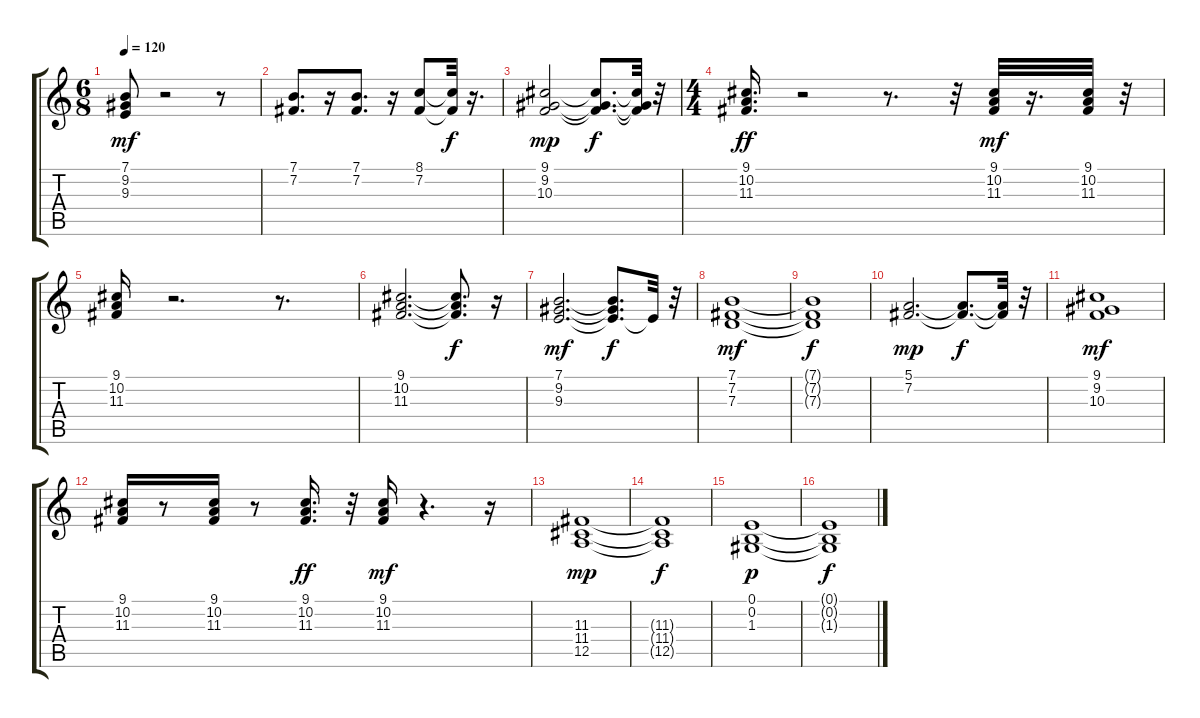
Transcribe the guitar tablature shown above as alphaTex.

\track "" {instrument synthstrings1}
\staff {score tabs}
\tuning (E4 B3 G3 D3 A2 E2) {hide}
\ts (6 8)
\tempo 120
\clef g2
\ks c
(7.1 9.2 9.3).8{dy mf} r.2 r.8 |
(7.1 7.2).8{d} r.16 (7.1 7.2).8{d} r.16 (8.1 7.2).8 (8.1{t} 7.2{t}).32{dy f} r.16{d} |
(9.1 9.2 10.3).2{dy mp} (9.1{t} 9.2{t} 10.3{t}).8{d dy f} (9.1{t} 9.2{t} 10.3{t}).32 r.32 |
\ts (4 4)
(9.1 10.2 11.3).16{d dy ff} r.2 r.8{d} r.32 (9.1 10.2 11.3).32{dy mf} r.16{d} (9.1 10.2 11.3).32 r.32 |
(9.1 10.2 11.3).16 r.2{d} r.8{d} |
(9.1 10.2 11.3).2{d} (9.1{t} 10.2{t} 11.3{t}).8{d dy f} r.16 |
(7.1 9.2 9.3).2{d dy mf} (7.1{t} 9.2{t} 9.3{t}).8{d dy f} 9.3{t}.32 r.32 |
(7.1 7.2 7.3).1{dy mf} |
(7.1{t} 7.2{t} 7.3{t}).1{dy f} |
(5.1 7.2).2{d dy mp} (5.1{t} 7.2{t}).8{d dy f} (5.1{t} 7.2{t}).32 r.32 |
(9.1 9.2 10.3).1{dy mf} |
(9.1 10.2 11.3).16 r.8 (9.1 10.2 11.3).16 r.8 (9.1 10.2 11.3).16{d dy ff} r.32 (9.1 10.2 11.3).16{dy mf} r.4{d} r.16 |
(11.3 11.4 12.5).1{dy mp} |
(11.3{t} 11.4{t} 12.5{t}).1{dy f} |
(0.1 0.2 1.3).1{dy p} |
(0.1{t} 0.2{t} 1.3{t}).1{dy f}
